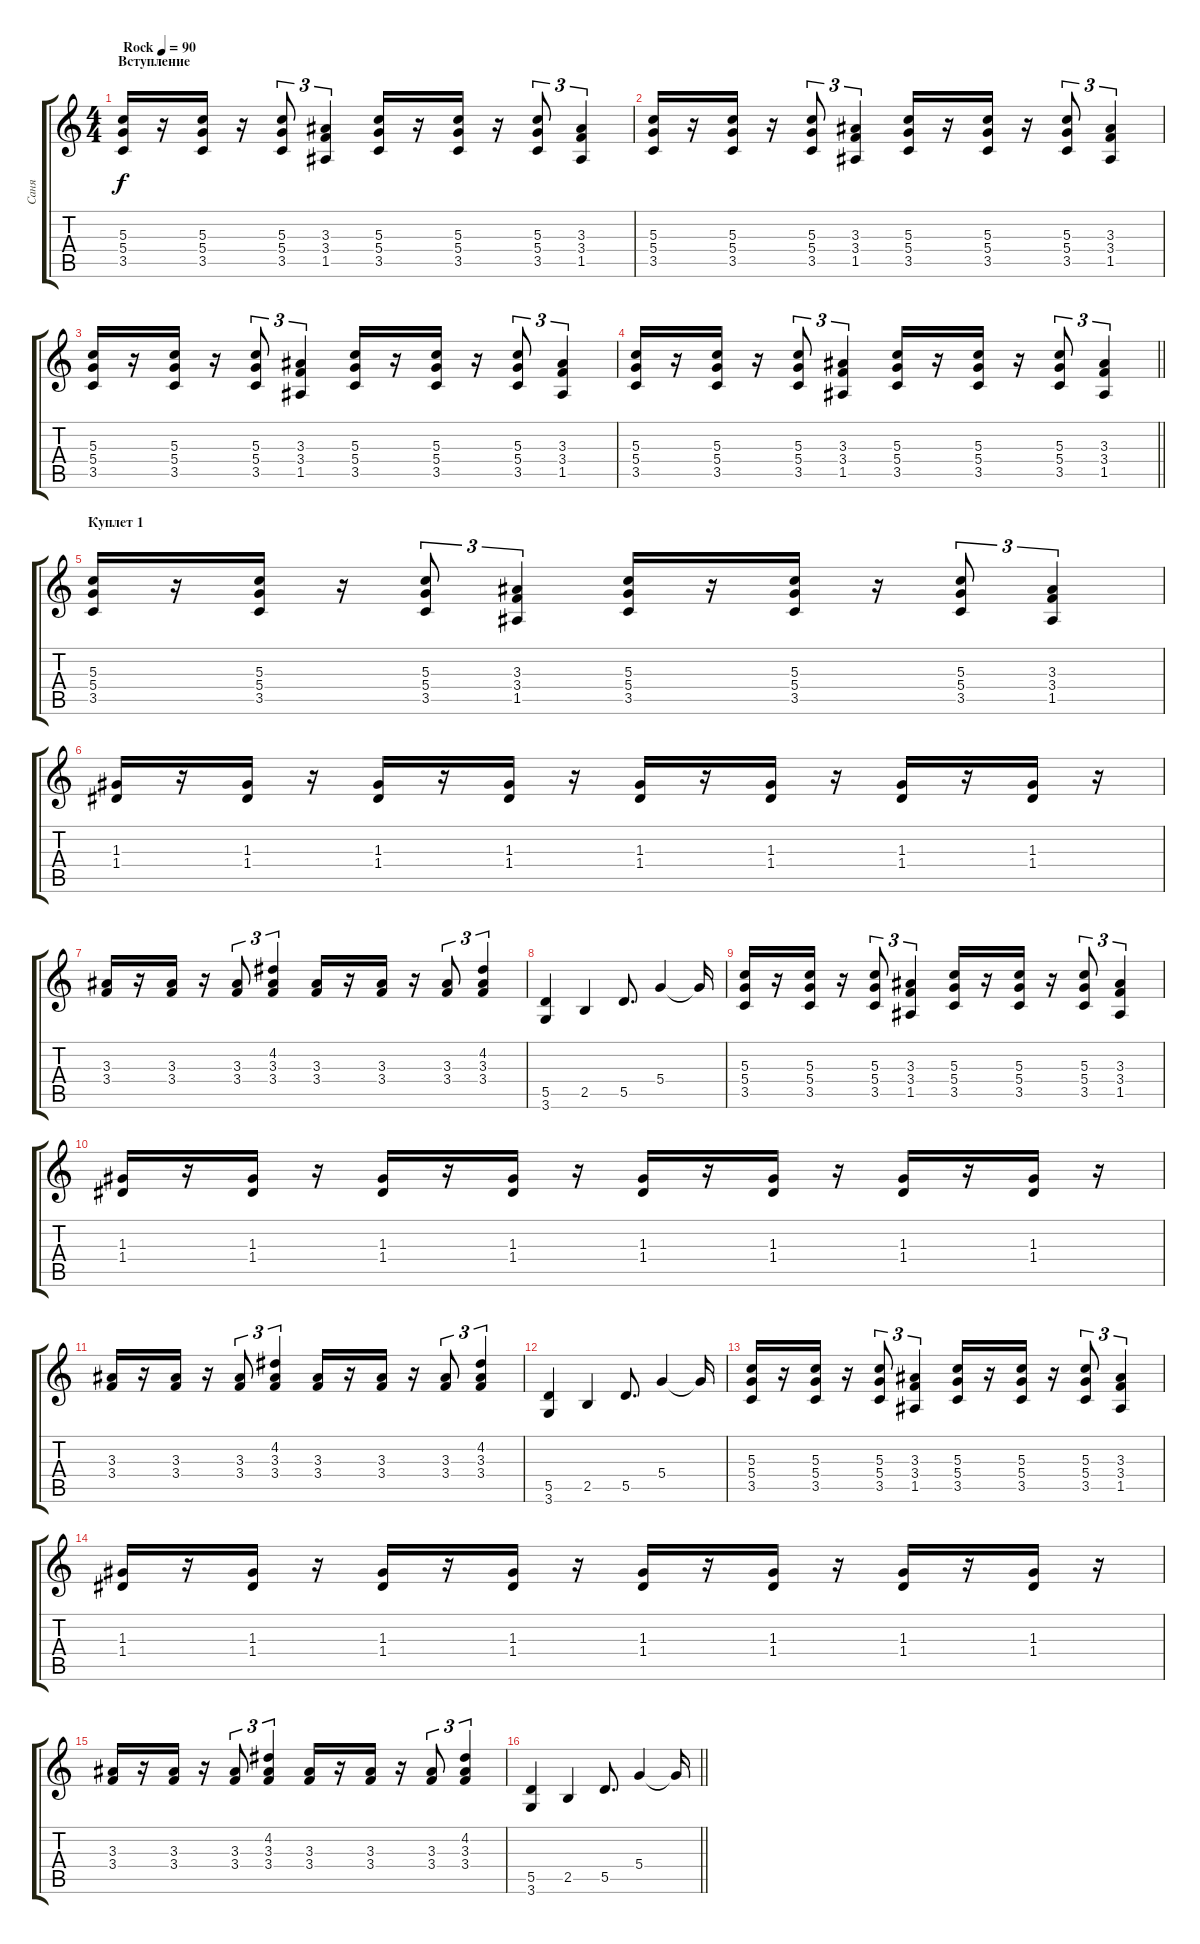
\track ("Саня" "Саня") {instrument distortionguitar}
\staff {score tabs}
\tuning (E4 B3 G3 D3 A2 E2) {hide}
\ts (4 4)
\section ("" "Вступление")
\tempo (90 "Rock")
\clef g2
\ks c
(5.3 5.4 3.5).16{dy f instrument distortionguitar} r.16 (5.3 5.4 3.5).16 r.16 (5.3 5.4 3.5).8{tu (3 2)} (3.3 3.4 1.5).4{tu (3 2)} (5.3 5.4 3.5).16 r.16 (5.3 5.4 3.5).16 r.16 (5.3 5.4 3.5).8{tu (3 2)} (3.3 3.4 1.5).4{tu (3 2)} |
(5.3 5.4 3.5).16 r.16 (5.3 5.4 3.5).16 r.16 (5.3 5.4 3.5).8{tu (3 2)} (3.3 3.4 1.5).4{tu (3 2)} (5.3 5.4 3.5).16 r.16 (5.3 5.4 3.5).16 r.16 (5.3 5.4 3.5).8{tu (3 2)} (3.3 3.4 1.5).4{tu (3 2)} |
(5.3 5.4 3.5).16 r.16 (5.3 5.4 3.5).16 r.16 (5.3 5.4 3.5).8{tu (3 2)} (3.3 3.4 1.5).4{tu (3 2)} (5.3 5.4 3.5).16 r.16 (5.3 5.4 3.5).16 r.16 (5.3 5.4 3.5).8{tu (3 2)} (3.3 3.4 1.5).4{tu (3 2)} |
\barLineRight lightlight
(5.3 5.4 3.5).16 r.16 (5.3 5.4 3.5).16 r.16 (5.3 5.4 3.5).8{tu (3 2)} (3.3 3.4 1.5).4{tu (3 2)} (5.3 5.4 3.5).16 r.16 (5.3 5.4 3.5).16 r.16 (5.3 5.4 3.5).8{tu (3 2)} (3.3 3.4 1.5).4{tu (3 2)} |
\section ("" "Куплет 1")
(5.3 5.4 3.5).16 r.16 (5.3 5.4 3.5).16 r.16 (5.3 5.4 3.5).8{tu (3 2)} (3.3 3.4 1.5).4{tu (3 2)} (5.3 5.4 3.5).16 r.16 (5.3 5.4 3.5).16 r.16 (5.3 5.4 3.5).8{tu (3 2)} (3.3 3.4 1.5).4{tu (3 2)} |
(1.3 1.4).16 r.16 (1.3 1.4).16 r.16 (1.3 1.4).16 r.16 (1.3 1.4).16 r.16 (1.3 1.4).16 r.16 (1.3 1.4).16 r.16 (1.3 1.4).16 r.16 (1.3 1.4).16 r.16 |
(3.3 3.4).16 r.16 (3.3 3.4).16 r.16 (3.3 3.4).8{tu (3 2)} (4.2 3.3 3.4).4{tu (3 2)} (3.3 3.4).16 r.16 (3.3 3.4).16 r.16 (3.3 3.4).8{tu (3 2)} (4.2 3.3 3.4).4{tu (3 2)} |
(5.5 3.6).4 2.5.4 5.5.8{d} 5.4.4 5.4{t}.16 |
(5.3 5.4 3.5).16 r.16 (5.3 5.4 3.5).16 r.16 (5.3 5.4 3.5).8{tu (3 2)} (3.3 3.4 1.5).4{tu (3 2)} (5.3 5.4 3.5).16 r.16 (5.3 5.4 3.5).16 r.16 (5.3 5.4 3.5).8{tu (3 2)} (3.3 3.4 1.5).4{tu (3 2)} |
(1.3 1.4).16 r.16 (1.3 1.4).16 r.16 (1.3 1.4).16 r.16 (1.3 1.4).16 r.16 (1.3 1.4).16 r.16 (1.3 1.4).16 r.16 (1.3 1.4).16 r.16 (1.3 1.4).16 r.16 |
(3.3 3.4).16 r.16 (3.3 3.4).16 r.16 (3.3 3.4).8{tu (3 2)} (4.2 3.3 3.4).4{tu (3 2)} (3.3 3.4).16 r.16 (3.3 3.4).16 r.16 (3.3 3.4).8{tu (3 2)} (4.2 3.3 3.4).4{tu (3 2)} |
(5.5 3.6).4 2.5.4 5.5.8{d} 5.4.4 5.4{t}.16 |
(5.3 5.4 3.5).16 r.16 (5.3 5.4 3.5).16 r.16 (5.3 5.4 3.5).8{tu (3 2)} (3.3 3.4 1.5).4{tu (3 2)} (5.3 5.4 3.5).16 r.16 (5.3 5.4 3.5).16 r.16 (5.3 5.4 3.5).8{tu (3 2)} (3.3 3.4 1.5).4{tu (3 2)} |
(1.3 1.4).16 r.16 (1.3 1.4).16 r.16 (1.3 1.4).16 r.16 (1.3 1.4).16 r.16 (1.3 1.4).16 r.16 (1.3 1.4).16 r.16 (1.3 1.4).16 r.16 (1.3 1.4).16 r.16 |
(3.3 3.4).16 r.16 (3.3 3.4).16 r.16 (3.3 3.4).8{tu (3 2)} (4.2 3.3 3.4).4{tu (3 2)} (3.3 3.4).16 r.16 (3.3 3.4).16 r.16 (3.3 3.4).8{tu (3 2)} (4.2 3.3 3.4).4{tu (3 2)} |
\barLineRight lightlight
(5.5 3.6).4 2.5.4 5.5.8{d} 5.4.4 5.4{t}.16
